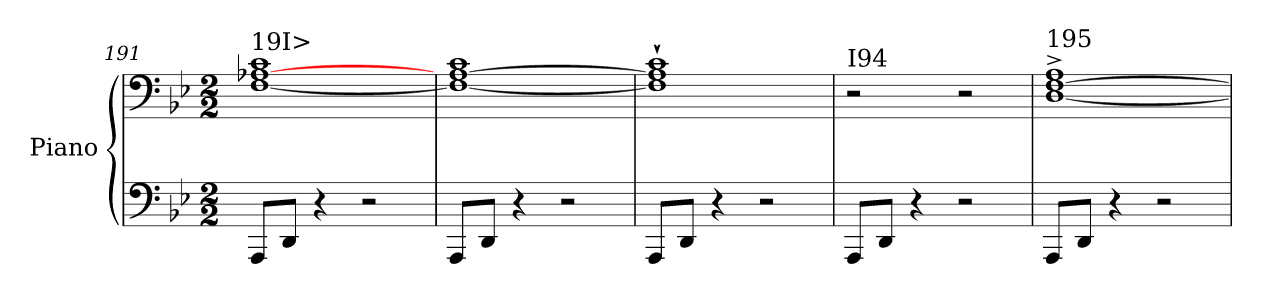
**kern	**kern
*part1	*part1
*staff2	*staff1
*I"Piano	*
*I'Pno	*
*clefF4	*clefF4
*k[b-e-]	*k[b-e-]
*B-:	*B-:
*M2/2	*M2/2
=191	=191
!	!LO:TX:a:t=19I>
8AAA/L	[1F [1A-X 1c
8DD/J	.
4r	.
2r	.
=192	=192
8AAA/L	1F_ [1A 1c
8DD/J	.
4r	.
2r	.
=193	=193
8AAA/L	1F]` 1A]` 1c`
8DD/J	.
4r	.
2r	.
=194	=194
!	!LO:TX:a:t=I94
8AAA/L	2r
8DD/J	.
4r	.
2r	2r
!!LO:LB:g=z
=195	=195
!	!LO:TX:a:t=195
8AAA/L	[1D^ [1F^ 1A^
8DD/J	.
4r	.
2r	.
=	=
*-	*-
